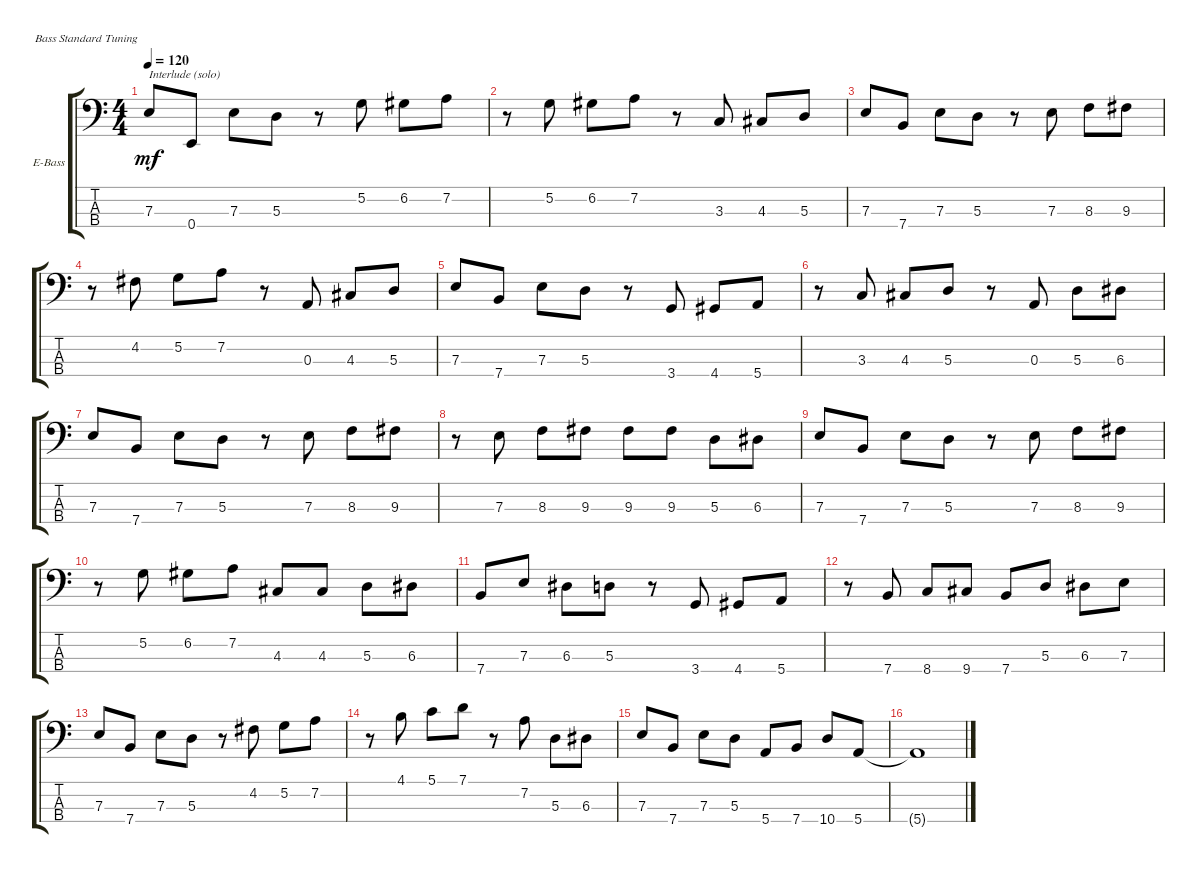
\defaultSystemsLayout 4
\bracketExtendMode groupsimilarinstruments
\firstSystemTrackNameOrientation horizontal
\otherSystemsTrackNameOrientation horizontal
\track ("Electric Bass" "E-Bass") {instrument electricbassfinger}
\staff {score tabs}
\tuning (G2 D2 A1 E1)
\ts (4 4)
\tempo 120
\clef f4
\ks c
7.3.8{txt "Interlude (solo)" dy mf} 0.4.8 7.3.8 5.3.8 r.8 5.2.8 6.2.8 7.2.8 |
r.8 5.2.8 6.2.8 7.2.8 r.8 3.3.8 4.3.8 5.3.8 |
7.3.8 7.4.8 7.3.8 5.3.8 r.8 7.3.8 8.3.8 9.3.8 |
r.8 4.2.8 5.2.8 7.2.8 r.8 0.3.8 4.3.8 5.3.8 |
7.3.8 7.4.8 7.3.8 5.3.8 r.8 3.4.8 4.4.8 5.4.8 |
r.8 3.3.8 4.3.8 5.3.8 r.8 0.3.8 5.3.8 6.3.8 |
7.3.8 7.4.8 7.3.8 5.3.8 r.8 7.3.8 8.3.8 9.3.8 |
r.8 7.3.8 8.3.8 9.3.8 9.3.8 9.3.8 5.3.8 6.3.8 |
7.3.8 7.4.8 7.3.8 5.3.8 r.8 7.3.8 8.3.8 9.3.8 |
r.8 5.2.8 6.2.8 7.2.8 4.3.8 4.3.8 5.3.8 6.3.8 |
7.4.8 7.3.8 6.3.8 5.3.8 r.8 3.4.8 4.4.8 5.4.8 |
r.8 7.4.8 8.4.8 9.4.8 7.4.8 5.3.8 6.3.8 7.3.8 |
7.3.8 7.4.8 7.3.8 5.3.8 r.8 4.2.8 5.2.8 7.2.8 |
r.8 4.1.8 5.1.8 7.1.8 r.8 7.2.8 5.3.8 6.3.8 |
7.3.8 7.4.8 7.3.8 5.3.8 5.4.8 7.4.8 10.4.8 5.4.8 |
5.4{t}.1
